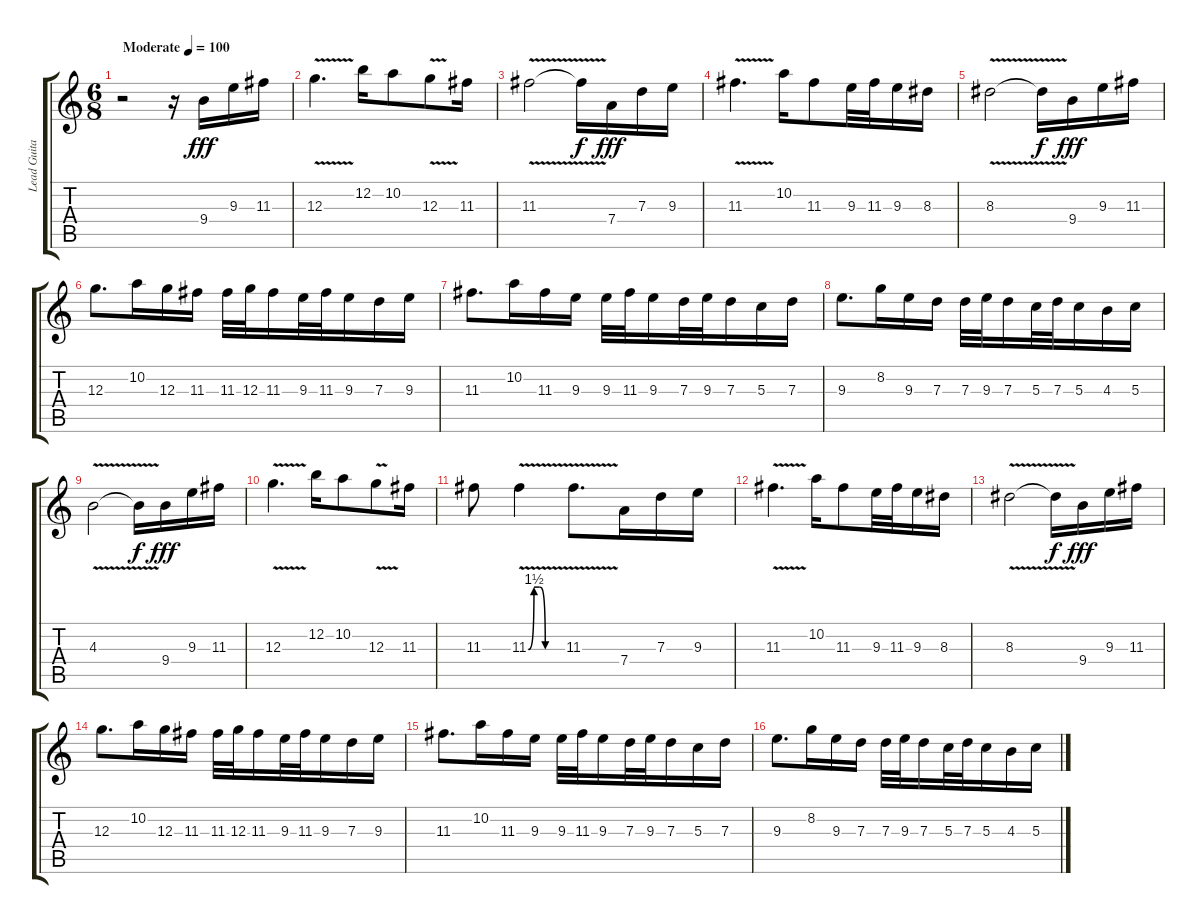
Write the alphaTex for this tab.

\track ("Lead Guitar" "Lead Guita") {instrument overdrivenguitar}
\staff {score tabs}
\tuning (E4 B3 G3 D3 A2 E2) {hide}
\ts (6 8)
\tempo (100 "Moderate")
\clef g2
\ks c
r.2{dy fff instrument overdrivenguitar} r.16 9.4.16 9.3.16 11.3.16 |
12.3{v}.4{d} 12.2.16 10.2.8 12.3{v}.8 11.3.16 |
11.3{v}.2 11.3{t}.16{dy f} 7.4.16{dy fff} 7.3.16 9.3.16 |
11.3{v}.4{d} 10.2.16 11.3.8 9.3.32 11.3.32 9.3.16 8.3.16 |
8.3{v}.2 8.3{t}.16{dy f} 9.4.16{dy fff} 9.3.16 11.3.16 |
12.3.8{d} 10.2.16 12.3.16 11.3.16 11.3.32 12.3.32 11.3.16 9.3.32 11.3.32 9.3.16 7.3.16 9.3.16 |
11.3.8{d} 10.2.16 11.3.16 9.3.16 9.3.32 11.3.32 9.3.16 7.3.32 9.3.32 7.3.16 5.3.16 7.3.16 |
9.3.8{d} 8.2.16 9.3.16 7.3.16 7.3.32 9.3.32 7.3.16 5.3.32 7.3.32 5.3.16 4.3.16 5.3.16 |
4.3{v}.2 4.3{t}.16{dy f} 9.4.16{dy fff} 9.3.16 11.3.16 |
12.3{v}.4{d} 12.2.16 10.2.8 12.3{v}.8 11.3.16 |
11.3.8 11.3{be (custom 0 0 10 6 20 6 30 0 60 0) v}.4 11.3{v}.8{d} 7.4.16 7.3.16 9.3.16 |
11.3{v}.4{d} 10.2.16 11.3.8 9.3.32 11.3.32 9.3.16 8.3.16 |
8.3{v}.2 8.3{t}.16{dy f} 9.4.16{dy fff} 9.3.16 11.3.16 |
12.3.8{d} 10.2.16 12.3.16 11.3.16 11.3.32 12.3.32 11.3.16 9.3.32 11.3.32 9.3.16 7.3.16 9.3.16 |
11.3.8{d} 10.2.16 11.3.16 9.3.16 9.3.32 11.3.32 9.3.16 7.3.32 9.3.32 7.3.16 5.3.16 7.3.16 |
9.3.8{d} 8.2.16 9.3.16 7.3.16 7.3.32 9.3.32 7.3.16 5.3.32 7.3.32 5.3.16 4.3.16 5.3.16
